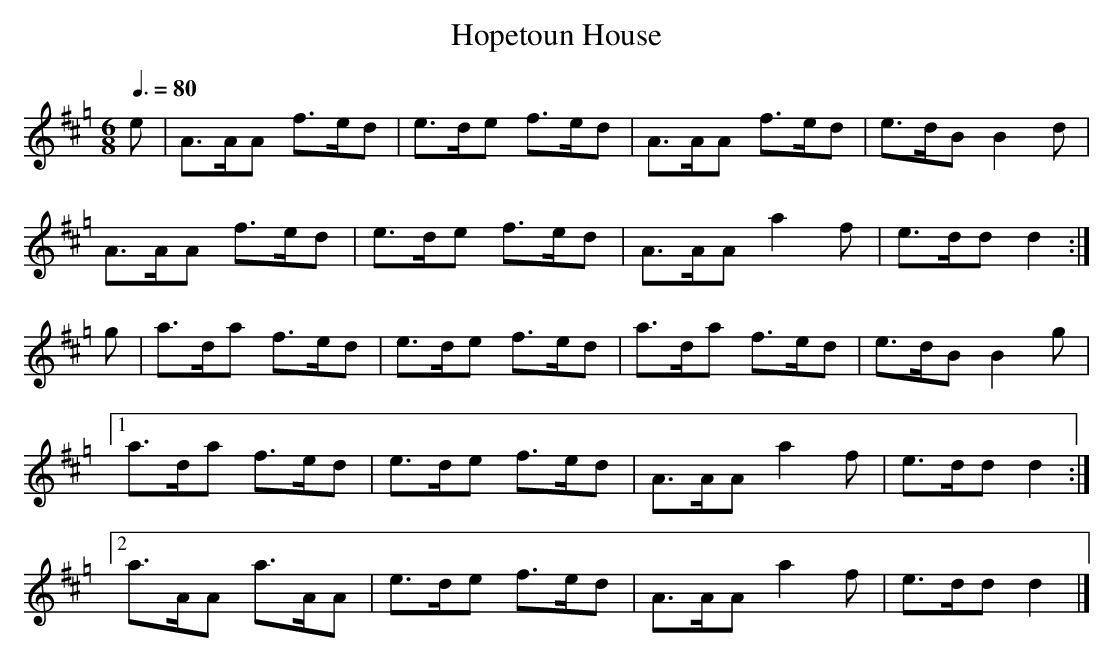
X:1
T:Hopetoun House
M:6/8
L:1/8
Q:3/8=80
K:Hp
e |A>AA f>ed|e>de f>ed|A>AA f>ed|e>dB B2d|
   A>AA f>ed|e>de f>ed|A>AA a2f |e>dd d2:|
g |a>da f>ed|e>de f>ed|a>da f>ed|e>dB B2g|
[1 a>da f>ed|e>de f>ed|A>AA a2f |e>dd d2:|
[2 a>AA a>AA|e>de f>ed|A>AA a2f |e>dd d2|]
